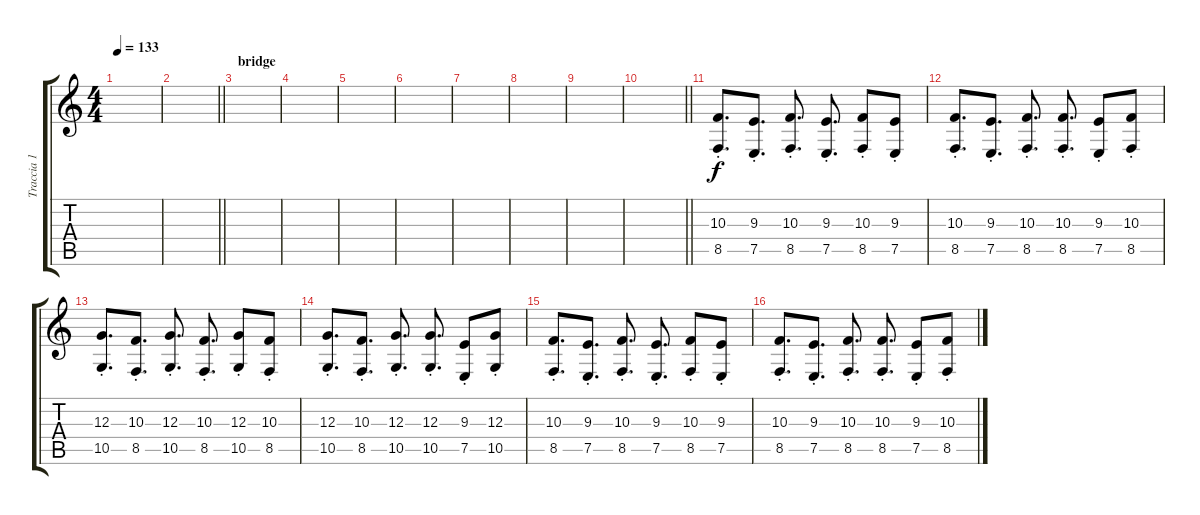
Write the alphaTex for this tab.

\track ("Traccia 1" "Traccia 1") {instrument stringensemble1}
\staff {score tabs}
\tuning (E4 B3 G3 D3 A2 E2) {hide}
\ts (4 4)
\tempo 133
\clef g2
\ks c
|
\barLineRight lightlight
|
\section ("" "bridge")
|
|
|
|
|
|
|
\barLineRight lightlight
|
(10.3{st} 8.5{st}).8{d} (9.3{st} 7.5{st}).8{d} (10.3{st} 8.5{st}).8{d} (9.3{st} 7.5{st}).8{d} (10.3{st} 8.5{st}).8 (9.3{st} 7.5{st}).8 |
(10.3{st} 8.5{st}).8{d} (9.3{st} 7.5{st}).8{d} (10.3{st} 8.5{st}).8{d} (10.3{st} 8.5{st}).8{d} (9.3{st} 7.5{st}).8 (10.3{st} 8.5{st}).8 |
(12.3{st} 10.5{st}).8{d} (10.3{st} 8.5{st}).8{d} (12.3{st} 10.5{st}).8{d} (10.3{st} 8.5{st}).8{d} (12.3{st} 10.5{st}).8 (10.3{st} 8.5{st}).8 |
(12.3{st} 10.5{st}).8{d} (10.3{st} 8.5{st}).8{d} (12.3{st} 10.5{st}).8{d} (12.3{st} 10.5{st}).8{d} (9.3{st} 7.5{st}).8 (12.3{st} 10.5{st}).8 |
(10.3{st} 8.5{st}).8{d} (9.3{st} 7.5{st}).8{d} (10.3{st} 8.5{st}).8{d} (9.3{st} 7.5{st}).8{d} (10.3{st} 8.5{st}).8 (9.3{st} 7.5{st}).8 |
(10.3{st} 8.5{st}).8{d} (9.3{st} 7.5{st}).8{d} (10.3{st} 8.5{st}).8{d} (10.3{st} 8.5{st}).8{d} (9.3{st} 7.5{st}).8 (10.3{st} 8.5{st}).8
